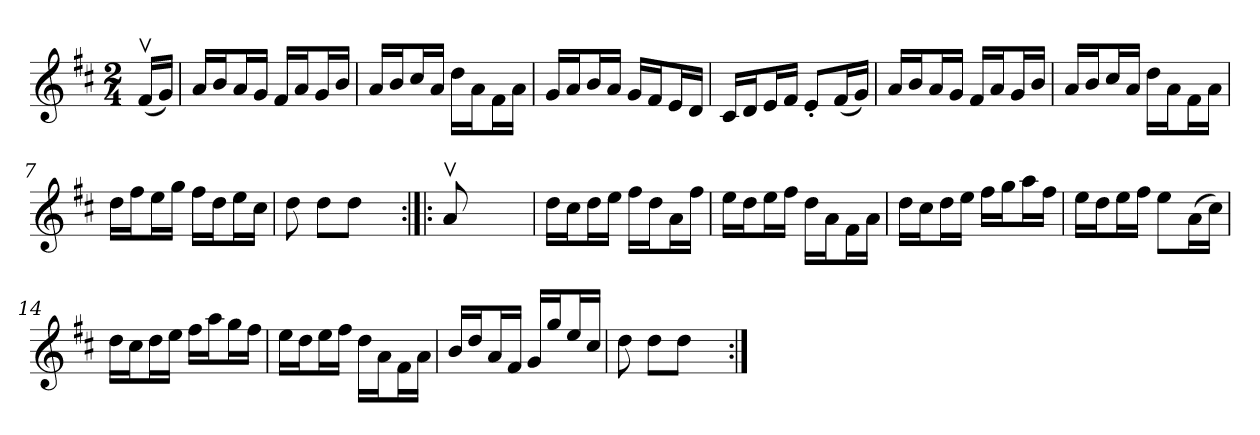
**kern
*part1
*staff1
*clefG2
*k[f#c#]
*D:
*M2/4
=
(16f#v/LL
16g/JJ)
=1
16a/LL
16b/J
16a/L
16g/JJ
16f#/LL
16a/J
16g/L
16b/JJ
=2
16a/LL
16b/J
16cc#/L
16a/JJ
16dd\LL
16a\J
16f#\L
16a\JJ
=3
16g/LL
16a/J
16b/L
16a/JJ
16g/LL
16f#/J
16e/L
16d/JJ
=4
16c#/LL
16d/J
16e/L
16f#/JJ
8e'/L
(16f#/L
16g/JJ)
=5
16a/LL
16b/J
16a/L
16g/JJ
16f#/LL
16a/J
16g/L
16b/JJ
=6
16a/LL
16b/J
16cc#/L
16a/JJ
16dd\LL
16a\J
16f#\L
16a\JJ
=7
16dd\LL
16ff#\J
16ee\L
16gg\JJ
16ff#\LL
16dd\J
16ee\L
16cc#\JJ
=8
8dd
8dd\L
8dd\J
8ryy
=9:|!|:
8av
4.ryy
=10
16dd\LL
16cc#\J
16dd\L
16ee\JJ
16ff#\LL
16dd\J
16a\L
16ff#\JJ
=11
16ee\LL
16dd\J
16ee\L
16ff#\JJ
16dd\LL
16a\J
16f#\L
16a\JJ
=12
16dd\LL
16cc#\J
16dd\L
16ee\JJ
16ff#\LL
16gg\J
16aa\L
16ff#\JJ
=13
16ee\LL
16dd\J
16ee\L
16ff#\JJ
8ee\L
(16a\L
16cc#\JJ)
=14
16dd\LL
16cc#\J
16dd\L
16ee\JJ
16ff#\LL
16aa\J
16gg\L
16ff#\JJ
=15
16ee\LL
16dd\J
16ee\L
16ff#\JJ
16dd\LL
16a\J
16f#\L
16a\JJ
=16
16b/LL
16dd/J
16a/L
16f#/JJ
16g/LL
16gg/J
16ee/L
16cc#/JJ
=17
8dd
8dd\L
8dd\J
8ryy
=:|!
*-
